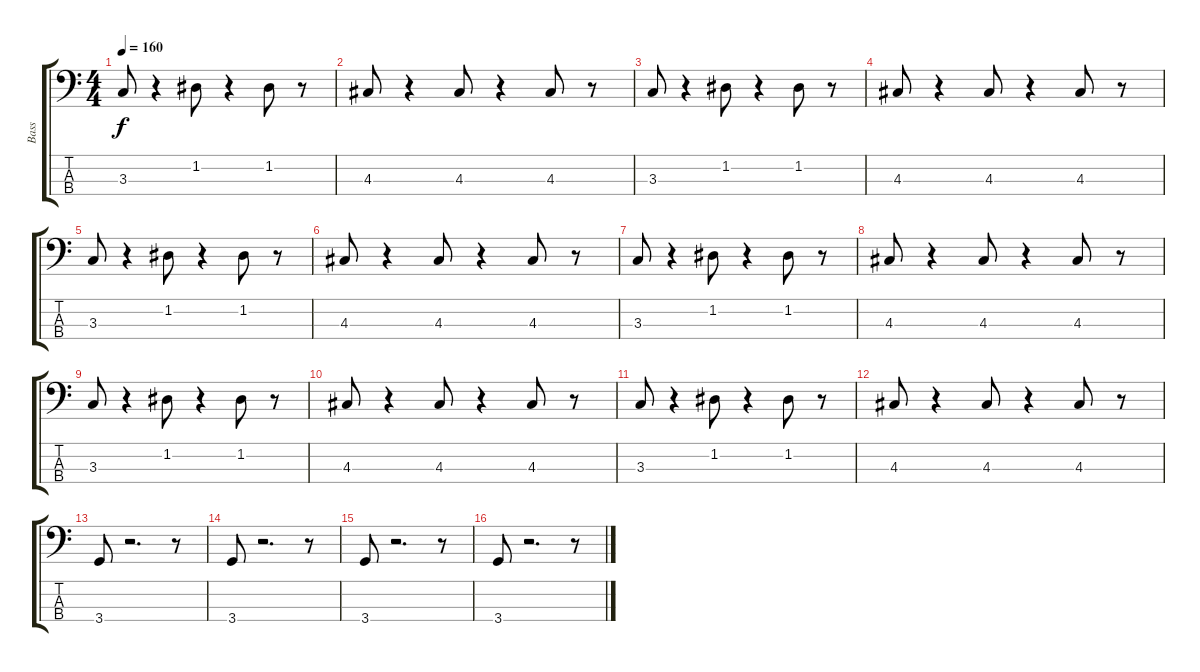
\track ("Bass" "Bass") {instrument electricbasspick}
\staff {score tabs}
\tuning (G2 D2 A1 E1) {hide}
\ts (4 4)
\tempo 160
\clef f4
\ks c
3.3.8{dy f} r.4 1.2.8 r.4 1.2.8 r.8 |
4.3.8 r.4 4.3.8 r.4 4.3.8 r.8 |
3.3.8 r.4 1.2.8 r.4 1.2.8 r.8 |
4.3.8 r.4 4.3.8 r.4 4.3.8 r.8 |
3.3.8 r.4 1.2.8 r.4 1.2.8 r.8 |
4.3.8 r.4 4.3.8 r.4 4.3.8 r.8 |
3.3.8 r.4 1.2.8 r.4 1.2.8 r.8 |
4.3.8 r.4 4.3.8 r.4 4.3.8 r.8 |
3.3.8 r.4 1.2.8 r.4 1.2.8 r.8 |
4.3.8 r.4 4.3.8 r.4 4.3.8 r.8 |
3.3.8 r.4 1.2.8 r.4 1.2.8 r.8 |
4.3.8 r.4 4.3.8 r.4 4.3.8 r.8 |
3.4.8 r.2{d} r.8 |
3.4.8 r.2{d} r.8 |
3.4.8 r.2{d} r.8 |
3.4.8 r.2{d} r.8
